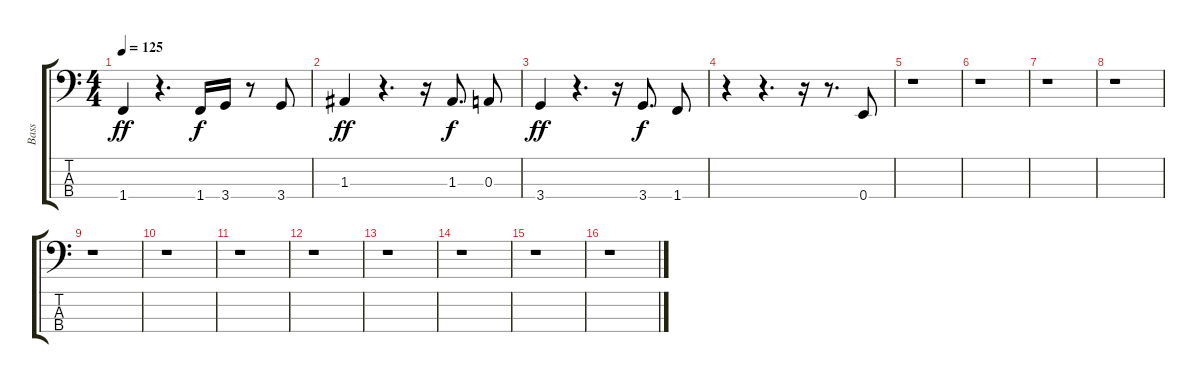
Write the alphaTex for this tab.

\track ("Bass      " "Bass      ") {instrument electricbassfinger}
\staff {score tabs}
\tuning (G2 D2 A1 E1) {hide}
\ts (4 4)
\tempo 125
\clef f4
\ks c
1.4.4{dy ff} r.4{d} 1.4.16{dy f} 3.4.16 r.8 3.4.8 |
1.3.4{dy ff} r.4{d} r.16 1.3.8{d dy f} 0.3.8 |
3.4.4{dy ff} r.4{d} r.16 3.4.8{d dy f} 1.4.8 |
r.4 r.4{d} r.16 r.8{d} 0.4.8 |
r.1 |
r.1 |
r.1 |
r.1 |
r.1 |
r.1 |
r.1 |
r.1 |
r.1 |
r.1 |
r.1 |
r.1
